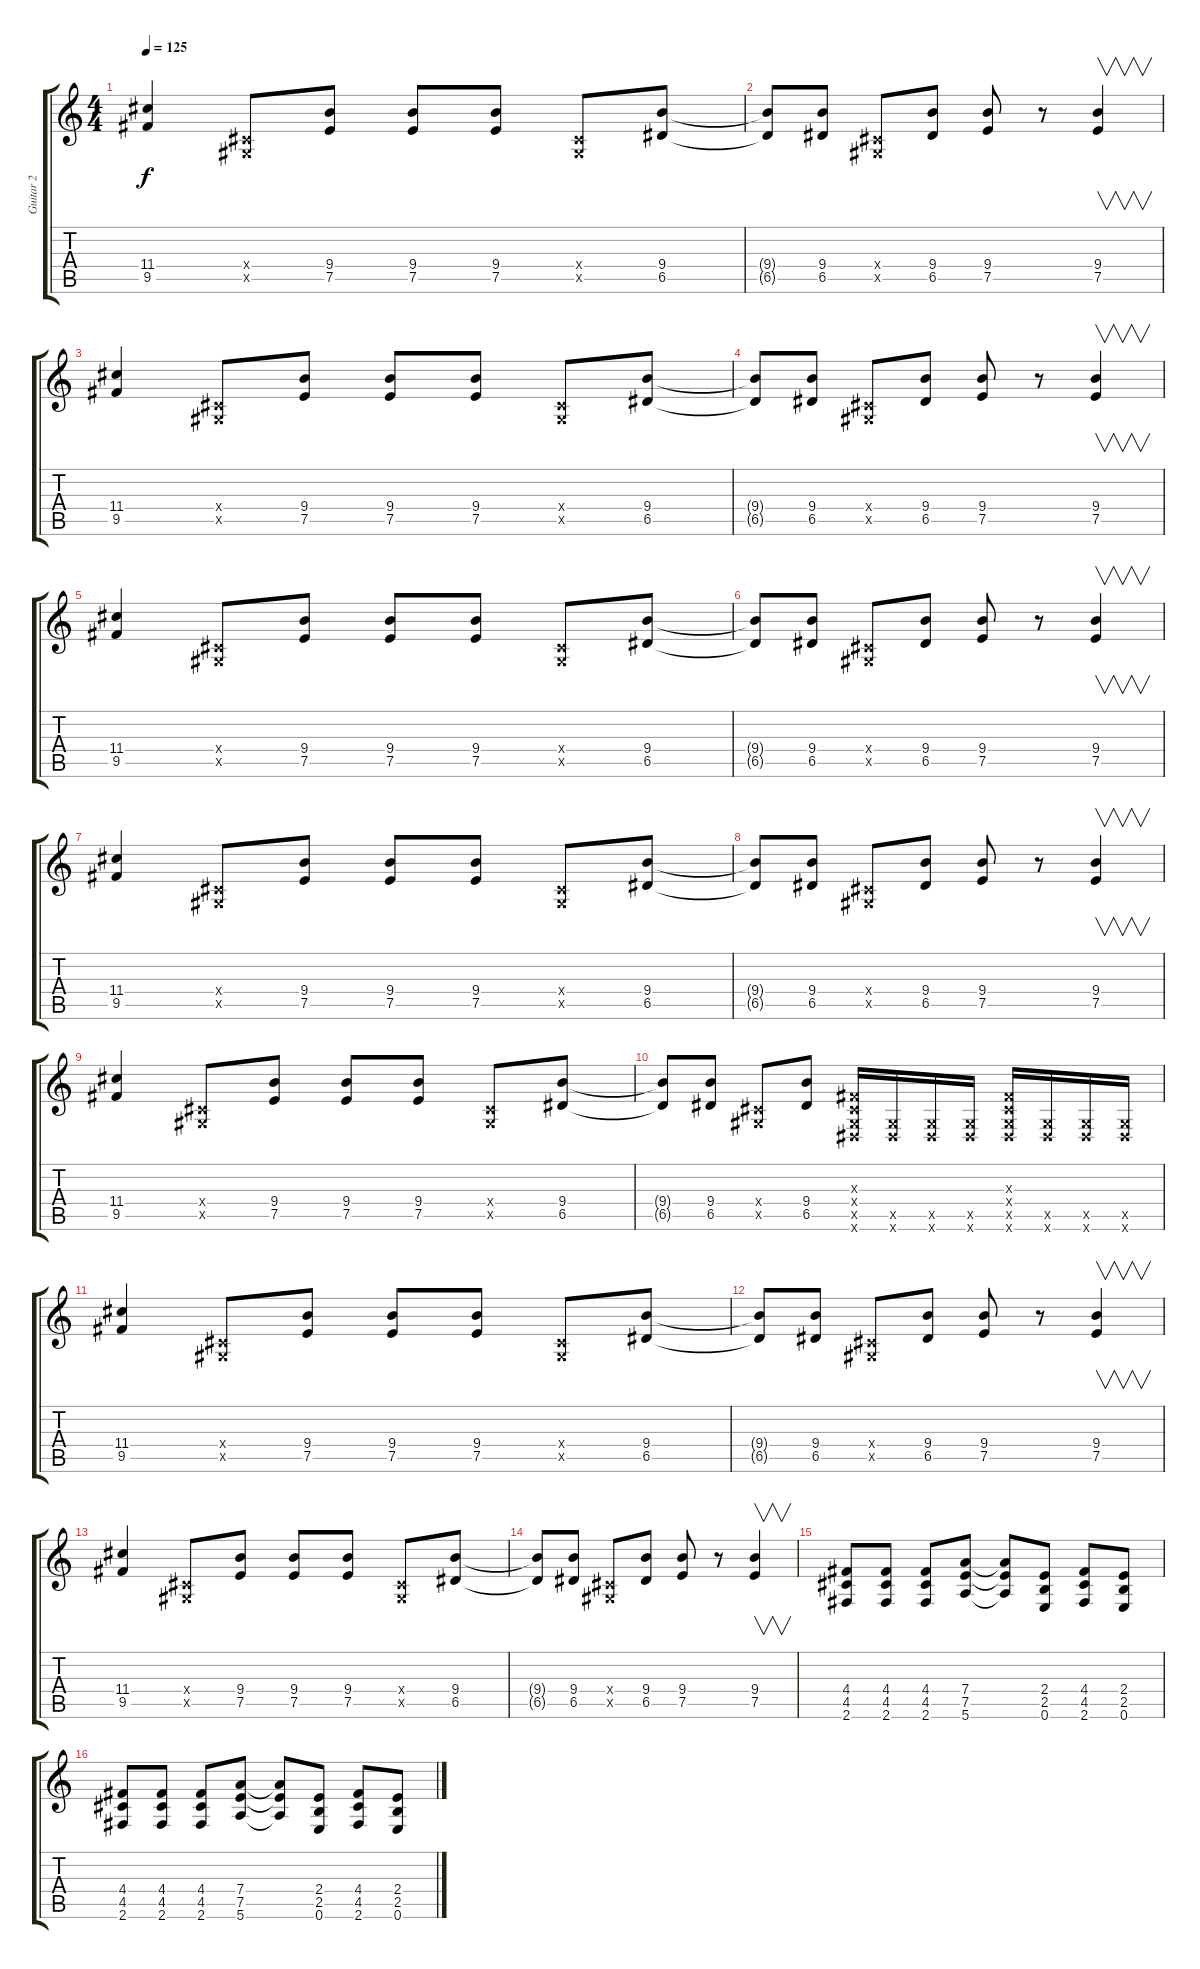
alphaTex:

\track ("Guitar 2" "Guitar 2") {instrument electricguitarclean}
\staff {score tabs}
\tuning (E4 B3 G3 D3 A2 E2) {hide}
\ts (4 4)
\tempo 125
\clef g2
\ks c
(11.4 9.5).4{dy f} (-1.4{x} -1.5{x}).8 (9.4 7.5).8 (9.4 7.5).8 (9.4 7.5).8 (-1.4{x} -1.5{x}).8 (9.4 6.5).8 |
(9.4{t} 6.5{t}).8 (9.4 6.5).8 (-1.4{x} -1.5{x}).8 (9.4 6.5).8 (9.4 7.5).8 r.8 (9.4 7.5).4{v} |
(11.4 9.5).4 (-1.4{x} -1.5{x}).8 (9.4 7.5).8 (9.4 7.5).8 (9.4 7.5).8 (-1.4{x} -1.5{x}).8 (9.4 6.5).8 |
(9.4{t} 6.5{t}).8 (9.4 6.5).8 (-1.4{x} -1.5{x}).8 (9.4 6.5).8 (9.4 7.5).8 r.8 (9.4 7.5).4{v} |
(11.4 9.5).4 (-1.4{x} -1.5{x}).8 (9.4 7.5).8 (9.4 7.5).8 (9.4 7.5).8 (-1.4{x} -1.5{x}).8 (9.4 6.5).8 |
(9.4{t} 6.5{t}).8 (9.4 6.5).8 (-1.4{x} -1.5{x}).8 (9.4 6.5).8 (9.4 7.5).8 r.8 (9.4 7.5).4{v} |
(11.4 9.5).4 (-1.4{x} -1.5{x}).8 (9.4 7.5).8 (9.4 7.5).8 (9.4 7.5).8 (-1.4{x} -1.5{x}).8 (9.4 6.5).8 |
(9.4{t} 6.5{t}).8 (9.4 6.5).8 (-1.4{x} -1.5{x}).8 (9.4 6.5).8 (9.4 7.5).8 r.8 (9.4 7.5).4{v} |
(11.4 9.5).4 (-1.4{x} -1.5{x}).8 (9.4 7.5).8 (9.4 7.5).8 (9.4 7.5).8 (-1.4{x} -1.5{x}).8 (9.4 6.5).8 |
(9.4{t} 6.5{t}).8 (9.4 6.5).8 (-1.4{x} -1.5{x}).8 (9.4 6.5).8 (-1.3{x} -1.4{x} -1.5{x} -1.6{x}).16 (-1.5{x} -1.6{x}).16 (-1.5{x} -1.6{x}).16 (-1.5{x} -1.6{x}).16 (-1.3{x} -1.4{x} -1.5{x} -1.6{x}).16 (-1.5{x} -1.6{x}).16 (-1.5{x} -1.6{x}).16 (-1.5{x} -1.6{x}).16 |
(11.4 9.5).4 (-1.4{x} -1.5{x}).8 (9.4 7.5).8 (9.4 7.5).8 (9.4 7.5).8 (-1.4{x} -1.5{x}).8 (9.4 6.5).8 |
(9.4{t} 6.5{t}).8 (9.4 6.5).8 (-1.4{x} -1.5{x}).8 (9.4 6.5).8 (9.4 7.5).8 r.8 (9.4 7.5).4{v} |
(11.4 9.5).4 (-1.4{x} -1.5{x}).8 (9.4 7.5).8 (9.4 7.5).8 (9.4 7.5).8 (-1.4{x} -1.5{x}).8 (9.4 6.5).8 |
(9.4{t} 6.5{t}).8 (9.4 6.5).8 (-1.4{x} -1.5{x}).8 (9.4 6.5).8 (9.4 7.5).8 r.8 (9.4 7.5).4{v} |
(4.4 4.5 2.6).8 (4.4 4.5 2.6).8 (4.4 4.5 2.6).8 (7.4 7.5 5.6).8 (7.4{t} 7.5{t} 5.6{t}).8 (2.4 2.5 0.6).8 (4.4 4.5 2.6).8 (2.4 2.5 0.6).8 |
(4.4 4.5 2.6).8 (4.4 4.5 2.6).8 (4.4 4.5 2.6).8 (7.4 7.5 5.6).8 (7.4{t} 7.5{t} 5.6{t}).8 (2.4 2.5 0.6).8 (4.4 4.5 2.6).8 (2.4 2.5 0.6).8
